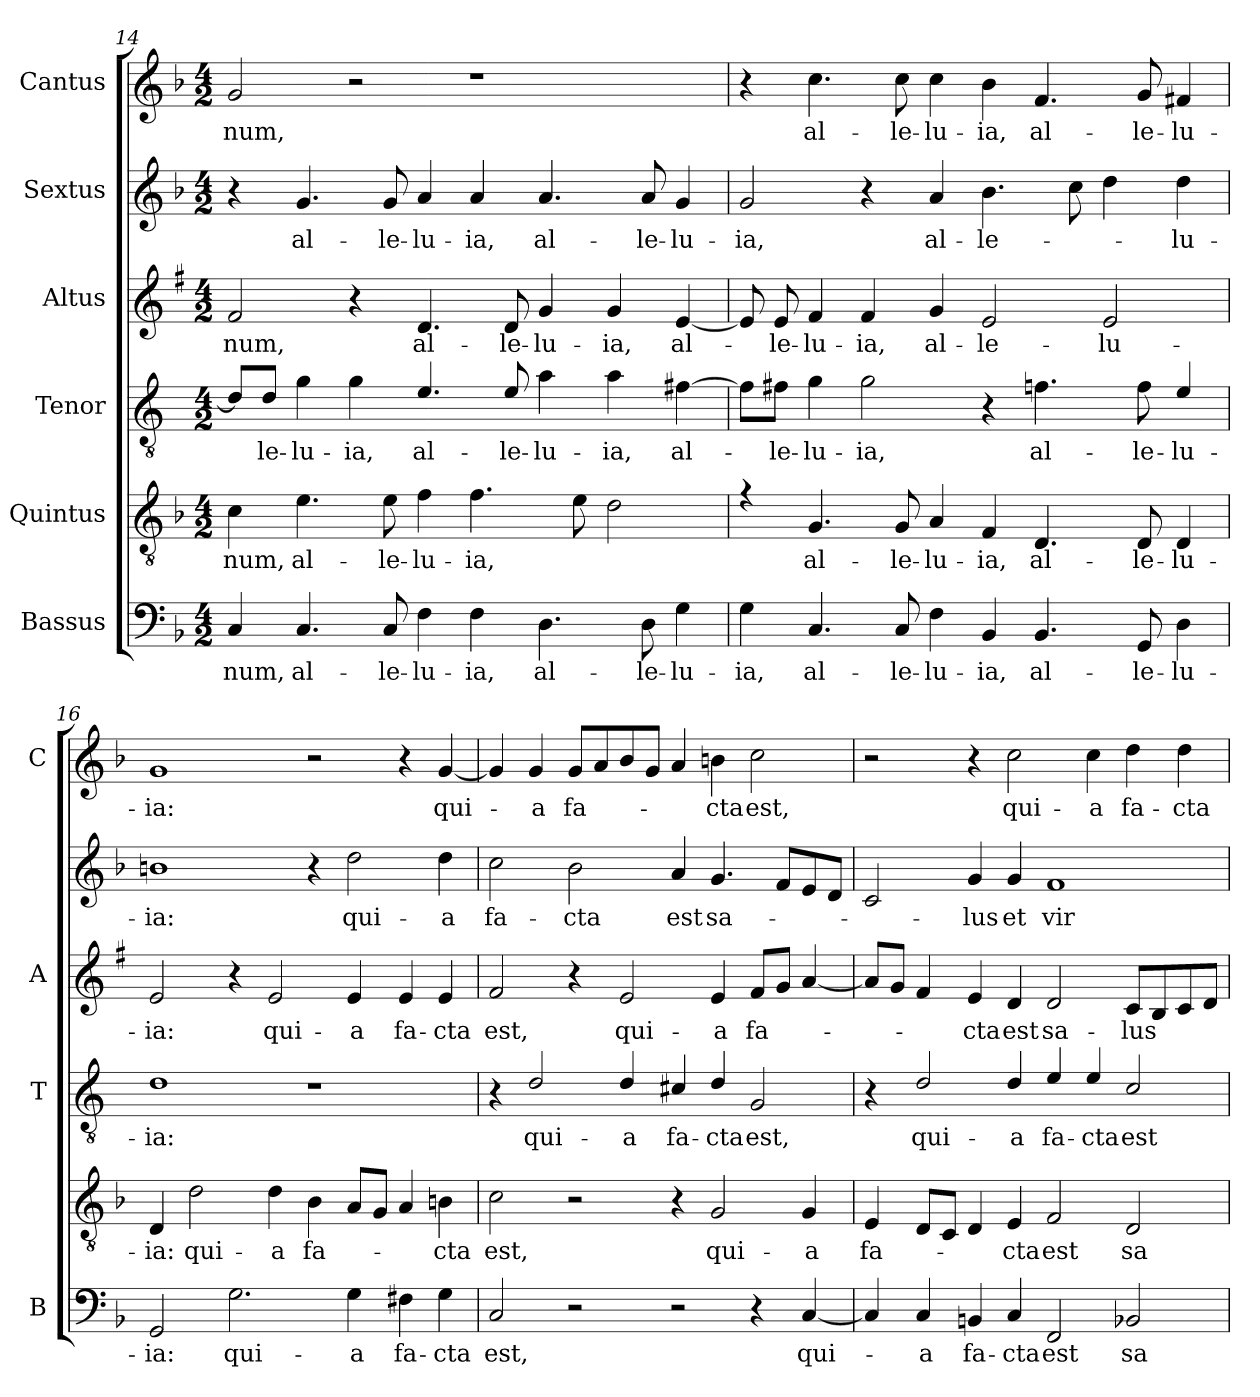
**kern	**text	**kern	**text	**kern	**text	**kern	**text	**kern	**text	**kern	**text
*part6	*part6	*part5	*part5	*part4	*part4	*part3	*part3	*part2	*part2	*part1	*part1
*staff6	*staff6	*staff5	*staff5	*staff4	*staff4	*staff3	*staff3	*staff2	*staff2	*staff1	*staff1
*I"Bassus	*	*I"Quintus	*	*I"Tenor	*	*I"Altus	*	*I"Sextus	*	*I"Cantus	*
*I'B	*	*	*	*I'T	*	*I'A	*	*	*	*I'C	*
*clefF4	*	*clefGv2	*	*clefGv2	*	*clefG2	*	*clefG2	*	*clefG2	*
*	*	*	*	*ITrd4c7	*	*ITrd1c2	*	*	*	*	*
*k[b-]	*	*k[b-]	*	*k[b-]	*	*k[b-]	*	*k[b-]	*	*k[b-]	*
*F:	*	*F:	*	*F:	*	*F:	*	*F:	*	*F:	*
*M4/2	*	*M4/2	*	*M4/2	*	*M4/2	*	*M4/2	*	*M4/2	*
=14	=14	=14	=14	=14	=14	=14	=14	=14	=14	=14	=14
!	!LO:LY:b	!	!LO:LY:b	!	!	!	!LO:LY:b	!	!	!	!LO:LY:b
4C/	-num,	4c\	-num,	8G/L]	.	2e/	-num,	4r	.	2g/	-num,
!	!	!	!	!	!LO:LY:b	!	!	!	!	!	!
.	.	.	.	8G/J	-le-	.	.	.	.	.	.
!	!LO:LY:b	!	!LO:LY:b	!	!LO:LY:b	!	!	!	!LO:LY:b	!	!
4.C/	al-	4.e\	al-	4c\	-lu-	.	.	4.g/	al-	.	.
!	!	!	!	!	!LO:LY:b	!	!	!	!	!	!
.	.	.	.	4c\	-ia,	4r	.	.	.	2r	.
!	!LO:LY:b	!	!LO:LY:b	!	!	!	!	!	!LO:LY:b	!	!
8C/	-le-	8e\	-le-	.	.	.	.	8g/	-le-	.	.
!	!LO:LY:b	!	!LO:LY:b	!	!LO:LY:b	!	!LO:LY:b	!	!LO:LY:b	!	!
4F\	-lu-	4f\	-lu-	4.A/	al-	4.c/	al-	4a/	-lu-	.	.
!	!LO:LY:b	!	!LO:LY:b	!	!	!	!	!	!LO:LY:b	!	!
4F\	-ia,	4.f\	-ia,	.	.	.	.	4a/	-ia,	1r	.
!	!	!	!	!	!LO:LY:b	!	!LO:LY:b	!	!	!	!
.	.	.	.	8A/	-le-	8c/	-le-	.	.	.	.
!	!LO:LY:b	!	!	!	!LO:LY:b	!	!LO:LY:b	!	!LO:LY:b	!	!
4.D\	al-	.	.	4d\	-lu-	4f/	-lu-	4.a/	al-	.	.
.	.	8e\	.	.	.	.	.	.	.	.	.
!	!	!	!	!	!LO:LY:b	!	!LO:LY:b	!	!	!	!
.	.	2d\	.	4d\	-ia,	4f/	-ia,	.	.	.	.
!	!LO:LY:b	!	!	!	!	!	!	!	!LO:LY:b	!	!
8D\	-le-	.	.	.	.	.	.	8a/	-le-	.	.
!	!LO:LY:b	!	!	!	!LO:LY:b	!	!LO:LY:b	!	!LO:LY:b	!	!
4G\	-lu-	.	.	[4Bn\	al-	[4d/	al-	4g/	-lu-	.	.
=15	=15	=15	=15	=15	=15	=15	=15	=15	=15	=15	=15
!	!LO:LY:b	!	!	!	!	!	!	!	!LO:LY:b	!	!
4G\	-ia,	4rf	.	8B\L]	.	8d/]	.	2g/	-ia,	4r	.
!	!	!	!	!	!LO:LY:b	!	!LO:LY:b	!	!	!	!
.	.	.	.	8Bn\J	-le-	8d/	-le-	.	.	.	.
!	!LO:LY:b	!	!LO:LY:b	!	!LO:LY:b	!	!LO:LY:b	!	!	!	!LO:LY:b
4.C/	al-	4.G/	al-	4c\	-lu-	4e/	-lu-	.	.	4.cc\	al-
!	!	!	!	!	!LO:LY:b	!	!LO:LY:b	!	!	!	!
.	.	.	.	2c\	-ia,	4e/	-ia,	4r	.	.	.
!	!LO:LY:b	!	!LO:LY:b	!	!	!	!	!	!	!	!LO:LY:b
8C/	-le-	8G/	-le-	.	.	.	.	.	.	8cc\	-le-
!	!LO:LY:b	!	!LO:LY:b	!	!	!	!LO:LY:b	!	!LO:LY:b	!	!LO:LY:b
4F\	-lu-	4A/	-lu-	.	.	4f/	al-	4a/	al-	4cc\	-lu-
!	!LO:LY:b	!	!LO:LY:b	!	!	!	!LO:LY:b	!	!LO:LY:b	!	!LO:LY:b
4BB-/	-ia,	4F/	-ia,	4r	.	2d/	-le-	4.b-\	-le-	4b-\	-ia,
!	!LO:LY:b	!	!LO:LY:b	!	!LO:LY:b	!	!	!	!	!	!LO:LY:b
4.BB-/	al-	4.D/	al-	4.B-X\	al-	.	.	.	.	4.f/	al-
.	.	.	.	.	.	.	.	8cc\	.	.	.
!	!	!	!	!	!	!	!LO:LY:b	!	!	!	!
.	.	.	.	.	.	2d/	-lu-	4dd\	.	.	.
!	!LO:LY:b	!	!LO:LY:b	!	!LO:LY:b	!	!	!	!	!	!LO:LY:b
8GG/	-le-	8D/	-le-	8B-\	-le-	.	.	.	.	8g/	-le-
!	!LO:LY:b	!	!LO:LY:b	!	!LO:LY:b	!	!	!	!LO:LY:b	!	!LO:LY:b
4D\	-lu-	4D/	-lu-	4A/	-lu-	.	.	4dd\	-lu-	4f#X/	-lu-
!!LO:LB:g=z
=16	=16	=16	=16	=16	=16	=16	=16	=16	=16	=16	=16
!	!LO:LY:b	!	!LO:LY:b	!	!LO:LY:b	!	!LO:LY:b	!	!LO:LY:b	!	!LO:LY:b
2GG/	-ia:	4D/	-ia:	1G	-ia:	2d/	-ia:	1bn	-ia:	1g	-ia:
!	!	!	!LO:LY:b	!	!	!	!	!	!	!	!
.	.	2d\	qui-	.	.	.	.	.	.	.	.
!	!LO:LY:b	!	!	!	!	!	!	!	!	!	!
2.G\	qui-	.	.	.	.	4r	.	.	.	.	.
!	!	!	!LO:LY:b	!	!	!	!LO:LY:b	!	!	!	!
.	.	4d\	-a	.	.	2d/	qui-	.	.	.	.
!	!	!	!LO:LY:b	!	!	!	!	!	!	!	!
.	.	4B-\	fa-	1r	.	.	.	4r	.	2r	.
!	!LO:LY:b	!	!	!	!	!	!LO:LY:b	!	!LO:LY:b	!	!
4G\	-a	8A/L	.	.	.	4d/	-a	2dd\	qui-	.	.
.	.	8G/J	.	.	.	.	.	.	.	.	.
!	!LO:LY:b	!	!	!	!	!	!LO:LY:b	!	!	!	!
4F#X\	fa-	4A/	.	.	.	4d/	fa-	.	.	4r	.
!	!LO:LY:b	!	!LO:LY:b	!	!	!	!LO:LY:b	!	!LO:LY:b	!	!LO:LY:b
4G\	-cta	4Bn\	-cta	.	.	4d/	-cta	4dd\	-a	[4g/	qui-
=17	=17	=17	=17	=17	=17	=17	=17	=17	=17	=17	=17
!	!LO:LY:b	!	!LO:LY:b	!	!	!	!LO:LY:b	!	!LO:LY:b	!	!
2C/	est,	2c\	est,	4r	.	2e/	est,	2cc\	fa-	4g/]	.
!	!	!	!	!	!LO:LY:b	!	!	!	!	!	!LO:LY:b
.	.	.	.	2G/	qui-	.	.	.	.	4g/	-a
!	!	!	!	!	!	!	!	!	!LO:LY:b	!	!LO:LY:b
2r	.	2r	.	.	.	4r	.	2b-\	-cta	8g/L	fa-
.	.	.	.	.	.	.	.	.	.	8a/	.
!	!	!	!	!	!LO:LY:b	!	!LO:LY:b	!	!	!	!
.	.	.	.	4G/	-a	2d/	qui-	.	.	8b-/	.
.	.	.	.	.	.	.	.	.	.	8g/J	.
!	!	!	!	!	!LO:LY:b	!	!	!	!LO:LY:b	!	!
2r	.	4r	.	4F#X/	fa-	.	.	4a/	est	4a/	.
!	!	!	!LO:LY:b	!	!LO:LY:b	!	!LO:LY:b	!	!LO:LY:b	!	!LO:LY:b
.	.	2G/	qui-	4G/	-cta	4d/	-a	4.g/	sa-	4bn\	-cta
!	!	!	!	!	!LO:LY:b	!	!LO:LY:b	!	!	!	!LO:LY:b
4r	.	.	.	2C/	est,	8e/L	fa-	.	.	2cc\	est,
.	.	.	.	.	.	8f/J	.	8f/L	.	.	.
!	!LO:LY:b	!	!LO:LY:b	!	!	!	!	!	!	!	!
[4C/	qui-	4G/	-a	.	.	[4g/	.	8e/	.	.	.
.	.	.	.	.	.	.	.	8d/J	.	.	.
=18	=18	=18	=18	=18	=18	=18	=18	=18	=18	=18	=18
!	!	!	!LO:LY:b	!	!	!	!	!	!	!	!
4C/]	.	4E/	fa-	4r	.	8g/L]	.	2c/	.	2r	.
.	.	.	.	.	.	8f/J	.	.	.	.	.
!	!LO:LY:b	!	!	!	!LO:LY:b	!	!	!	!	!	!
4C/	-a	8D/L	.	2G/	qui-	4e/	.	.	.	.	.
.	.	8C/J	.	.	.	.	.	.	.	.	.
!	!LO:LY:b	!	!	!	!	!	!LO:LY:b	!	!LO:LY:b	!	!
4BBn/	fa-	4D/	.	.	.	4d/	-cta	4g/	-lus	4r	.
!	!LO:LY:b	!	!LO:LY:b	!	!LO:LY:b	!	!LO:LY:b	!	!LO:LY:b	!	!LO:LY:b
4C/	-cta	4E/	-cta	4G/	-a	4c/	est	4g/	et	2cc\	qui-
!	!LO:LY:b	!	!LO:LY:b	!	!LO:LY:b	!	!LO:LY:b	!	!LO:LY:b	!	!
2FF/	est	2F/	est	4A/	fa-	2c/	sa-	1f	vir-	.	.
!	!	!	!	!	!LO:LY:b	!	!	!	!	!	!LO:LY:b
.	.	.	.	4A/	-cta	.	.	.	.	4cc\	-a
!	!LO:LY:b	!	!LO:LY:b	!	!LO:LY:b	!	!LO:LY:b	!	!	!	!LO:LY:b
2BB-X/	sa-	2D/	sa-	2F/	est	8B-/L	-lus	.	.	4dd\	fa-
.	.	.	.	.	.	8A/	.	.	.	.	.
!	!	!	!	!	!	!	!	!	!	!	!LO:LY:b
.	.	.	.	.	.	8B-/	.	.	.	4dd\	-cta
.	.	.	.	.	.	8c/J	.	.	.	.	.
=	=	=	=	=	=	=	=	=	=	=	=
*-	*-	*-	*-	*-	*-	*-	*-	*-	*-	*-	*-
